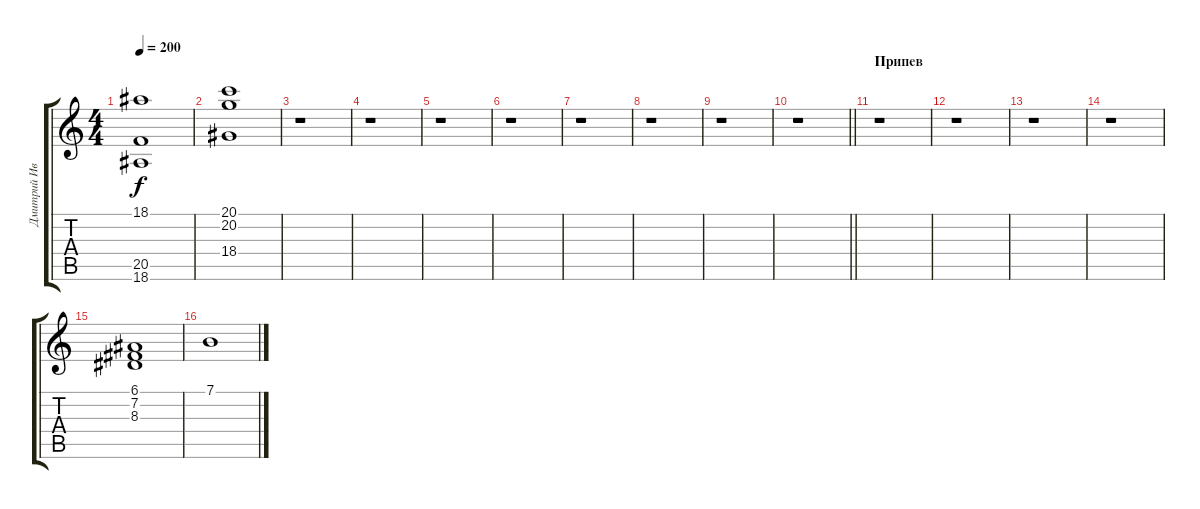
\track ("Дмитрий Иванов" "Дмитрий Ив") {instrument stringensemble2}
\staff {score tabs}
\tuning (E4 B3 G3 D3 A2 E2) {hide}
\ts (4 4)
\tempo 200
\clef g2
\ks c
(18.1 20.5 18.6).1{dy f} |
(20.1 20.2 18.4).1 |
r.1 |
r.1 |
r.1 |
r.1 |
r.1 |
r.1 |
r.1 |
\barLineRight lightlight
r.1 |
\section ("" "Припев")
r.1 |
r.1 |
r.1 |
r.1 |
(6.1 7.2 8.3).1 |
7.1.1
